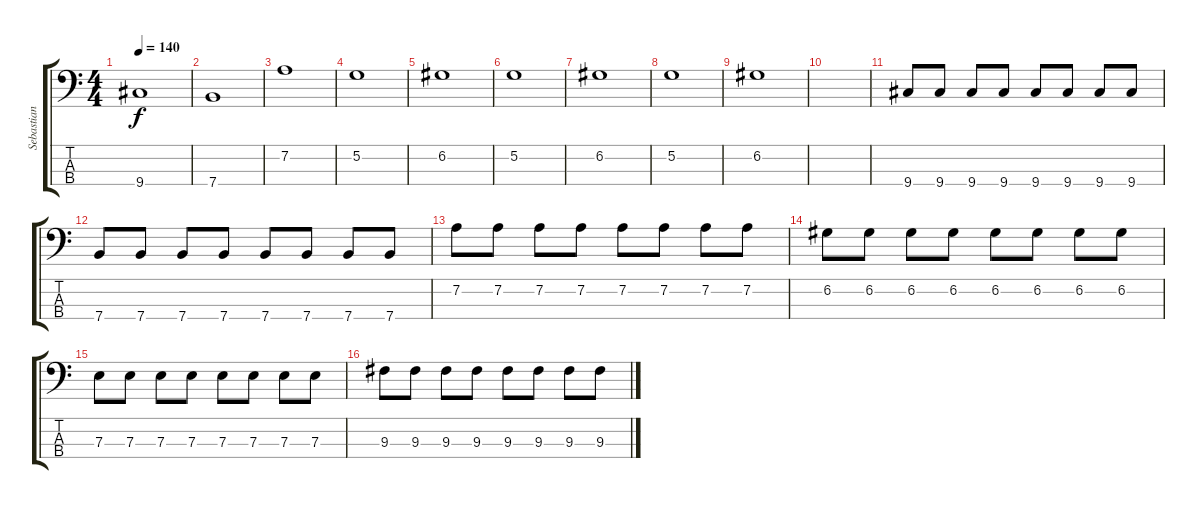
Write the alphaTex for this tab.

\track ("Sebastian" "Sebastian") {instrument electricbasspick}
\staff {score tabs}
\tuning (G2 D2 A1 E1) {hide}
\ts (4 4)
\tempo 140
\clef f4
\ks c
9.4.1{dy f} |
7.4.1 |
7.2.1 |
5.2.1 |
6.2.1 |
5.2.1 |
6.2.1 |
5.2.1 |
6.2.1 |
|
9.4.8 9.4.8 9.4.8 9.4.8 9.4.8 9.4.8 9.4.8 9.4.8 |
7.4.8 7.4.8 7.4.8 7.4.8 7.4.8 7.4.8 7.4.8 7.4.8 |
7.2.8 7.2.8 7.2.8 7.2.8 7.2.8 7.2.8 7.2.8 7.2.8 |
6.2.8 6.2.8 6.2.8 6.2.8 6.2.8 6.2.8 6.2.8 6.2.8 |
7.3.8 7.3.8 7.3.8 7.3.8 7.3.8 7.3.8 7.3.8 7.3.8 |
9.3.8 9.3.8 9.3.8 9.3.8 9.3.8 9.3.8 9.3.8 9.3.8
